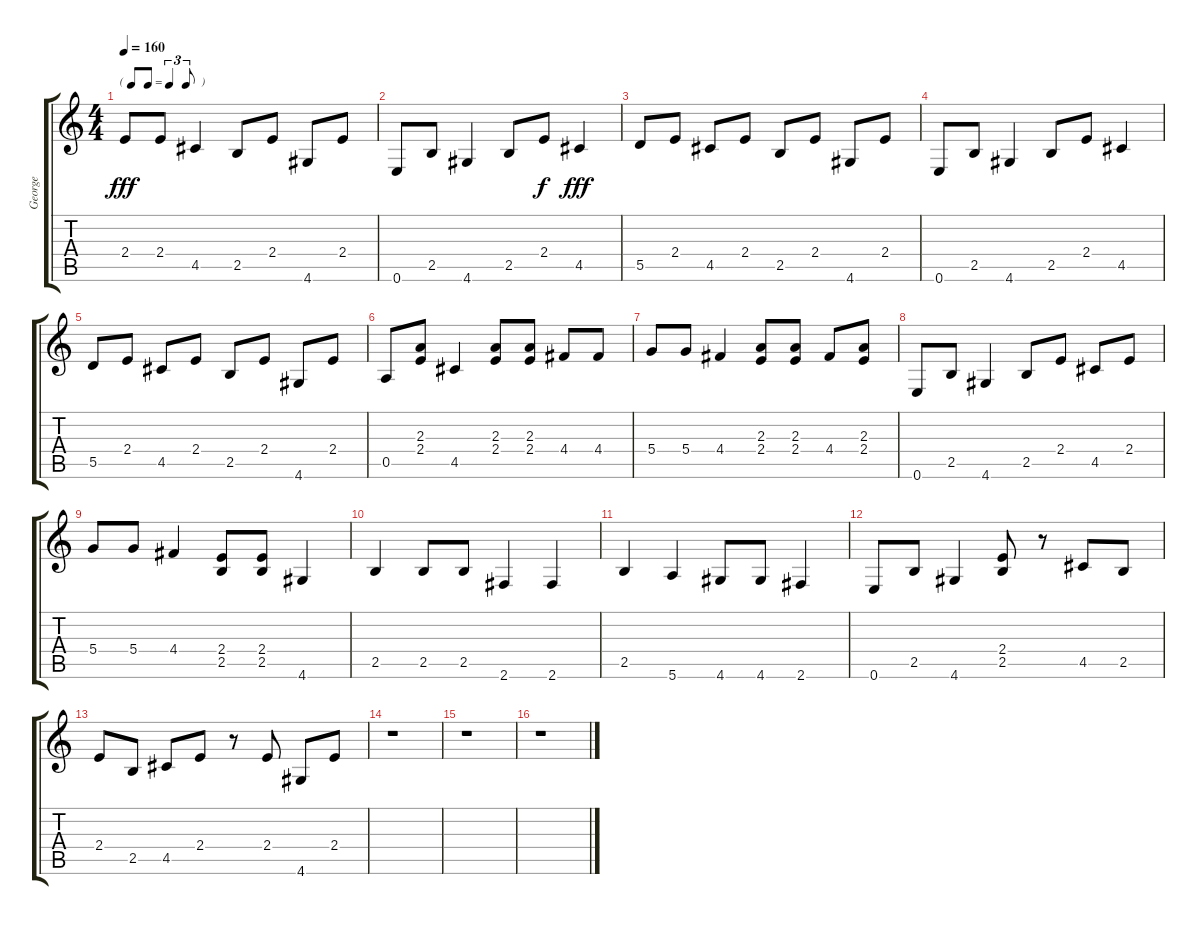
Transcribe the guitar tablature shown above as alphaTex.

\track ("George" "George") {instrument electricguitarmuted}
\staff {score tabs}
\tuning (E4 B3 G3 D3 A2 E2) {hide}
\ts (4 4)
\tf triplet8th
\tempo 160
\clef g2
\ks c
2.4.8{dy fff} 2.4.8 4.5.4 2.5.8 2.4.8 4.6.8 2.4.8 |
0.6.8 2.5.8 4.6.4 2.5.8 2.4.8{dy f} 4.5.4{dy fff} |
5.5.8 2.4.8 4.5.8 2.4.8 2.5.8 2.4.8 4.6.8 2.4.8 |
0.6.8 2.5.8 4.6.4 2.5.8 2.4.8 4.5.4 |
5.5.8 2.4.8 4.5.8 2.4.8 2.5.8 2.4.8 4.6.8 2.4.8 |
0.5.8 (2.3 2.4).8 4.5.4 (2.3 2.4).8 (2.3 2.4).8 4.4.8 4.4.8 |
5.4.8 5.4.8 4.4.4 (2.3 2.4).8 (2.3 2.4).8 4.4.8 (2.3 2.4).8 |
0.6.8 2.5.8 4.6.4 2.5.8 2.4.8 4.5.8 2.4.8 |
5.4.8 5.4.8 4.4.4 (2.4 2.5).8 (2.4 2.5).8 4.6.4 |
2.5.4 2.5.8 2.5.8 2.6.4 2.6.4 |
2.5.4 5.6.4 4.6.8 4.6.8 2.6.4 |
0.6.8 2.5.8 4.6.4 (2.4 2.5).8 r.8 4.5.8 2.5.8 |
2.4.8 2.5.8 4.5.8 2.4.8 r.8 2.4.8 4.6.8 2.4.8 |
r.1 |
r.1 |
r.1
